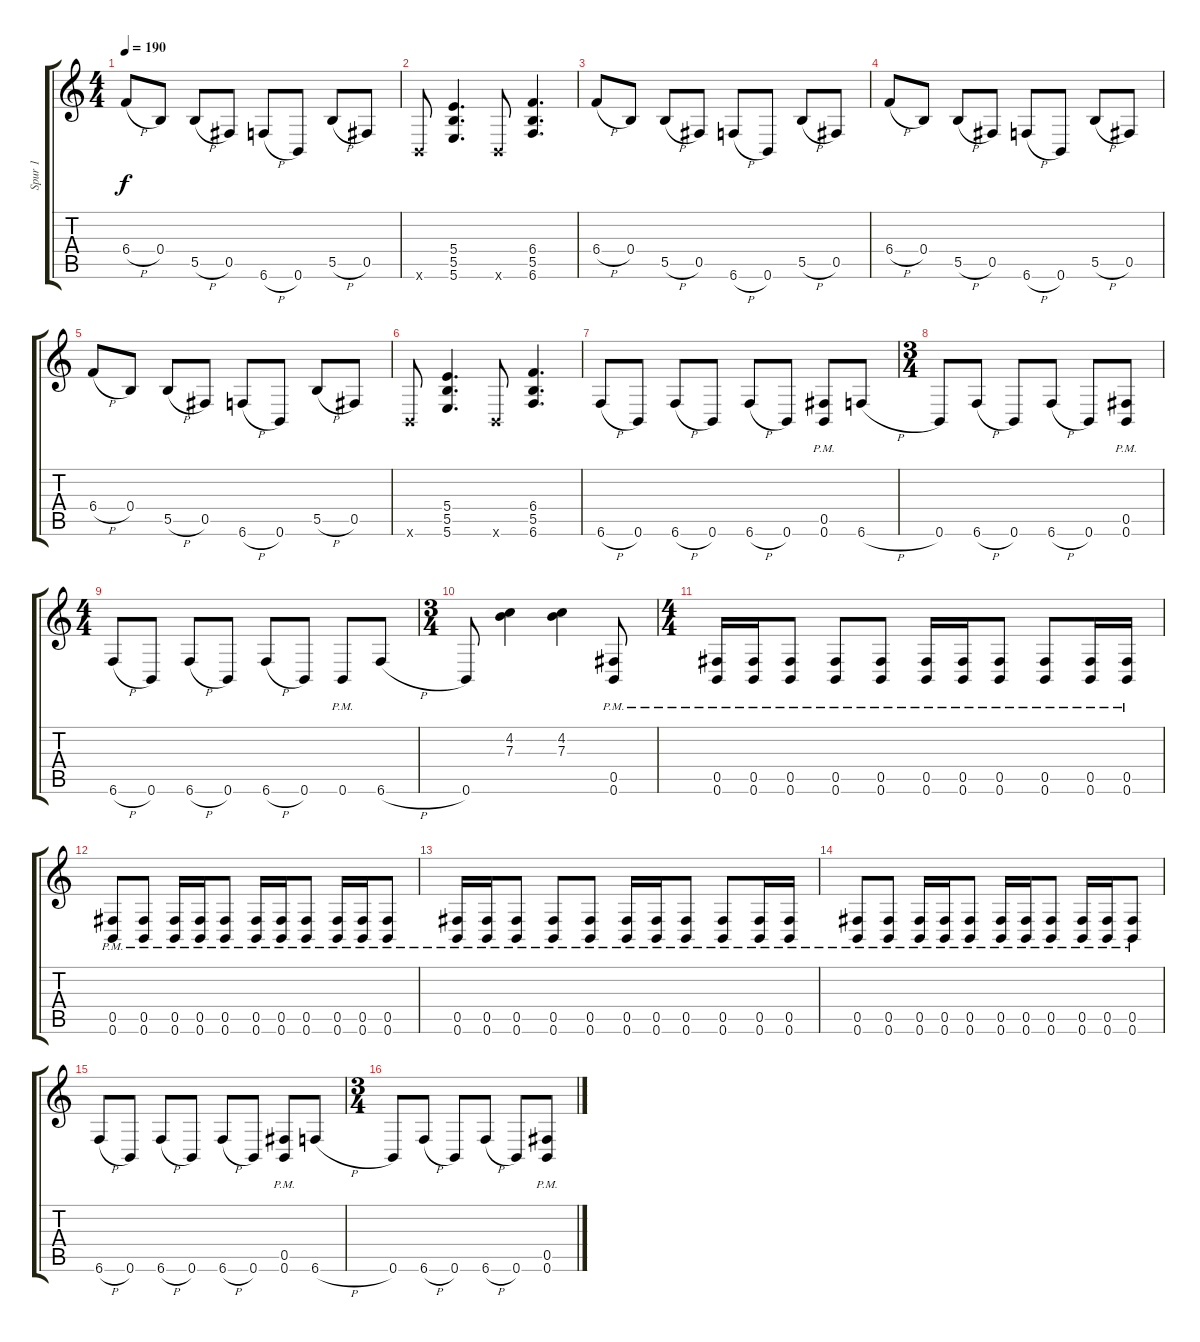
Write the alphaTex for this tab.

\track ("Spur 1" "Spur 1") {instrument overdrivenguitar}
\staff {score tabs}
\tuning (Db4 Ab3 E3 B2 Gb2 B1) {hide}
\ts (4 4)
\tempo 190
\clef g2
\ks c
6.4{h}.8{dy f} 0.4.8 5.5{h}.8 0.5.8 6.6{h}.8 0.6.8 5.5{h}.8 0.5.8 |
0.6{x}.8 (5.4 5.5 5.6).4{d} 0.6{x}.8 (6.4 5.5 6.6).4{d} |
6.4{h}.8 0.4.8 5.5{h}.8 0.5.8 6.6{h}.8 0.6.8 5.5{h}.8 0.5.8 |
6.4{h}.8 0.4.8 5.5{h}.8 0.5.8 6.6{h}.8 0.6.8 5.5{h}.8 0.5.8 |
6.4{h}.8 0.4.8 5.5{h}.8 0.5.8 6.6{h}.8 0.6.8 5.5{h}.8 0.5.8 |
0.6{x}.8 (5.4 5.5 5.6).4{d} 0.6{x}.8 (6.4 5.5 6.6).4{d} |
6.6{h}.8 0.6.8 6.6{h}.8 0.6.8 6.6{h}.8 0.6.8 (0.5{pm} 0.6{pm}).8 6.6{h}.8 |
\ts (3 4)
0.6.8 6.6{h}.8 0.6.8 6.6{h}.8 0.6.8 (0.5{pm} 0.6{pm}).8 |
\ts (4 4)
6.6{h}.8 0.6.8 6.6{h}.8 0.6.8 6.6{h}.8 0.6.8 0.6{pm}.8 6.6{h}.8 |
\ts (3 4)
0.6.8 (4.2 7.3).4 (4.2 7.3).4 (0.5{pm} 0.6{pm}).8 |
\ts (4 4)
(0.5{pm} 0.6{pm}).16 (0.5{pm} 0.6{pm}).16 (0.5{pm} 0.6{pm}).8 (0.5{pm} 0.6{pm}).8 (0.5{pm} 0.6{pm}).8 (0.5{pm} 0.6{pm}).16 (0.5{pm} 0.6{pm}).16 (0.5{pm} 0.6{pm}).8 (0.5{pm} 0.6{pm}).8 (0.5{pm} 0.6{pm}).16 (0.5{pm} 0.6{pm}).16 |
(0.5{pm} 0.6{pm}).8 (0.5{pm} 0.6{pm}).8 (0.5{pm} 0.6{pm}).16 (0.5{pm} 0.6{pm}).16 (0.5{pm} 0.6{pm}).8 (0.5{pm} 0.6{pm}).16 (0.5{pm} 0.6{pm}).16 (0.5{pm} 0.6{pm}).8 (0.5{pm} 0.6{pm}).16 (0.5{pm} 0.6{pm}).16 (0.5{pm} 0.6{pm}).8 |
(0.5{pm} 0.6{pm}).16 (0.5{pm} 0.6{pm}).16 (0.5{pm} 0.6{pm}).8 (0.5{pm} 0.6{pm}).8 (0.5{pm} 0.6{pm}).8 (0.5{pm} 0.6{pm}).16 (0.5{pm} 0.6{pm}).16 (0.5{pm} 0.6{pm}).8 (0.5{pm} 0.6{pm}).8 (0.5{pm} 0.6{pm}).16 (0.5{pm} 0.6{pm}).16 |
(0.5{pm} 0.6{pm}).8 (0.5{pm} 0.6{pm}).8 (0.5{pm} 0.6{pm}).16 (0.5{pm} 0.6{pm}).16 (0.5{pm} 0.6{pm}).8 (0.5{pm} 0.6{pm}).16 (0.5{pm} 0.6{pm}).16 (0.5{pm} 0.6{pm}).8 (0.5{pm} 0.6{pm}).16 (0.5{pm} 0.6{pm}).16 (0.5{pm} 0.6{pm}).8 |
6.6{h}.8 0.6.8 6.6{h}.8 0.6.8 6.6{h}.8 0.6.8 (0.5{pm} 0.6{pm}).8 6.6{h}.8 |
\ts (3 4)
0.6.8 6.6{h}.8 0.6.8 6.6{h}.8 0.6.8 (0.5{pm} 0.6{pm}).8
